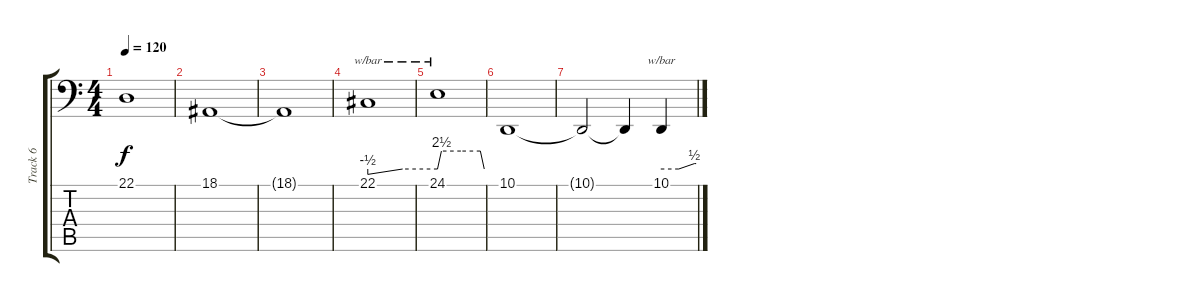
\track ("Track 6" "Track 6") {instrument lead1square}
\staff {score tabs}
\tuning (E1 B0 G0 D0 A-1 E-1) {hide}
\ts (4 4)
\tempo 120
\clef f4
\ks c
22.1{t}.1{dy f} |
18.1.1 |
18.1{t}.1 |
22.1.1{tbe (custom default 0 -2 30 0 60 0)} |
24.1.1{tbe (custom default 0 0 5 10 30 10 55 10 60 0)} |
10.1.1 |
10.1{t}.2 10.1{t}.4 10.1.4{tbe (custom default 0 0 30 0 57 2 60 2)}
